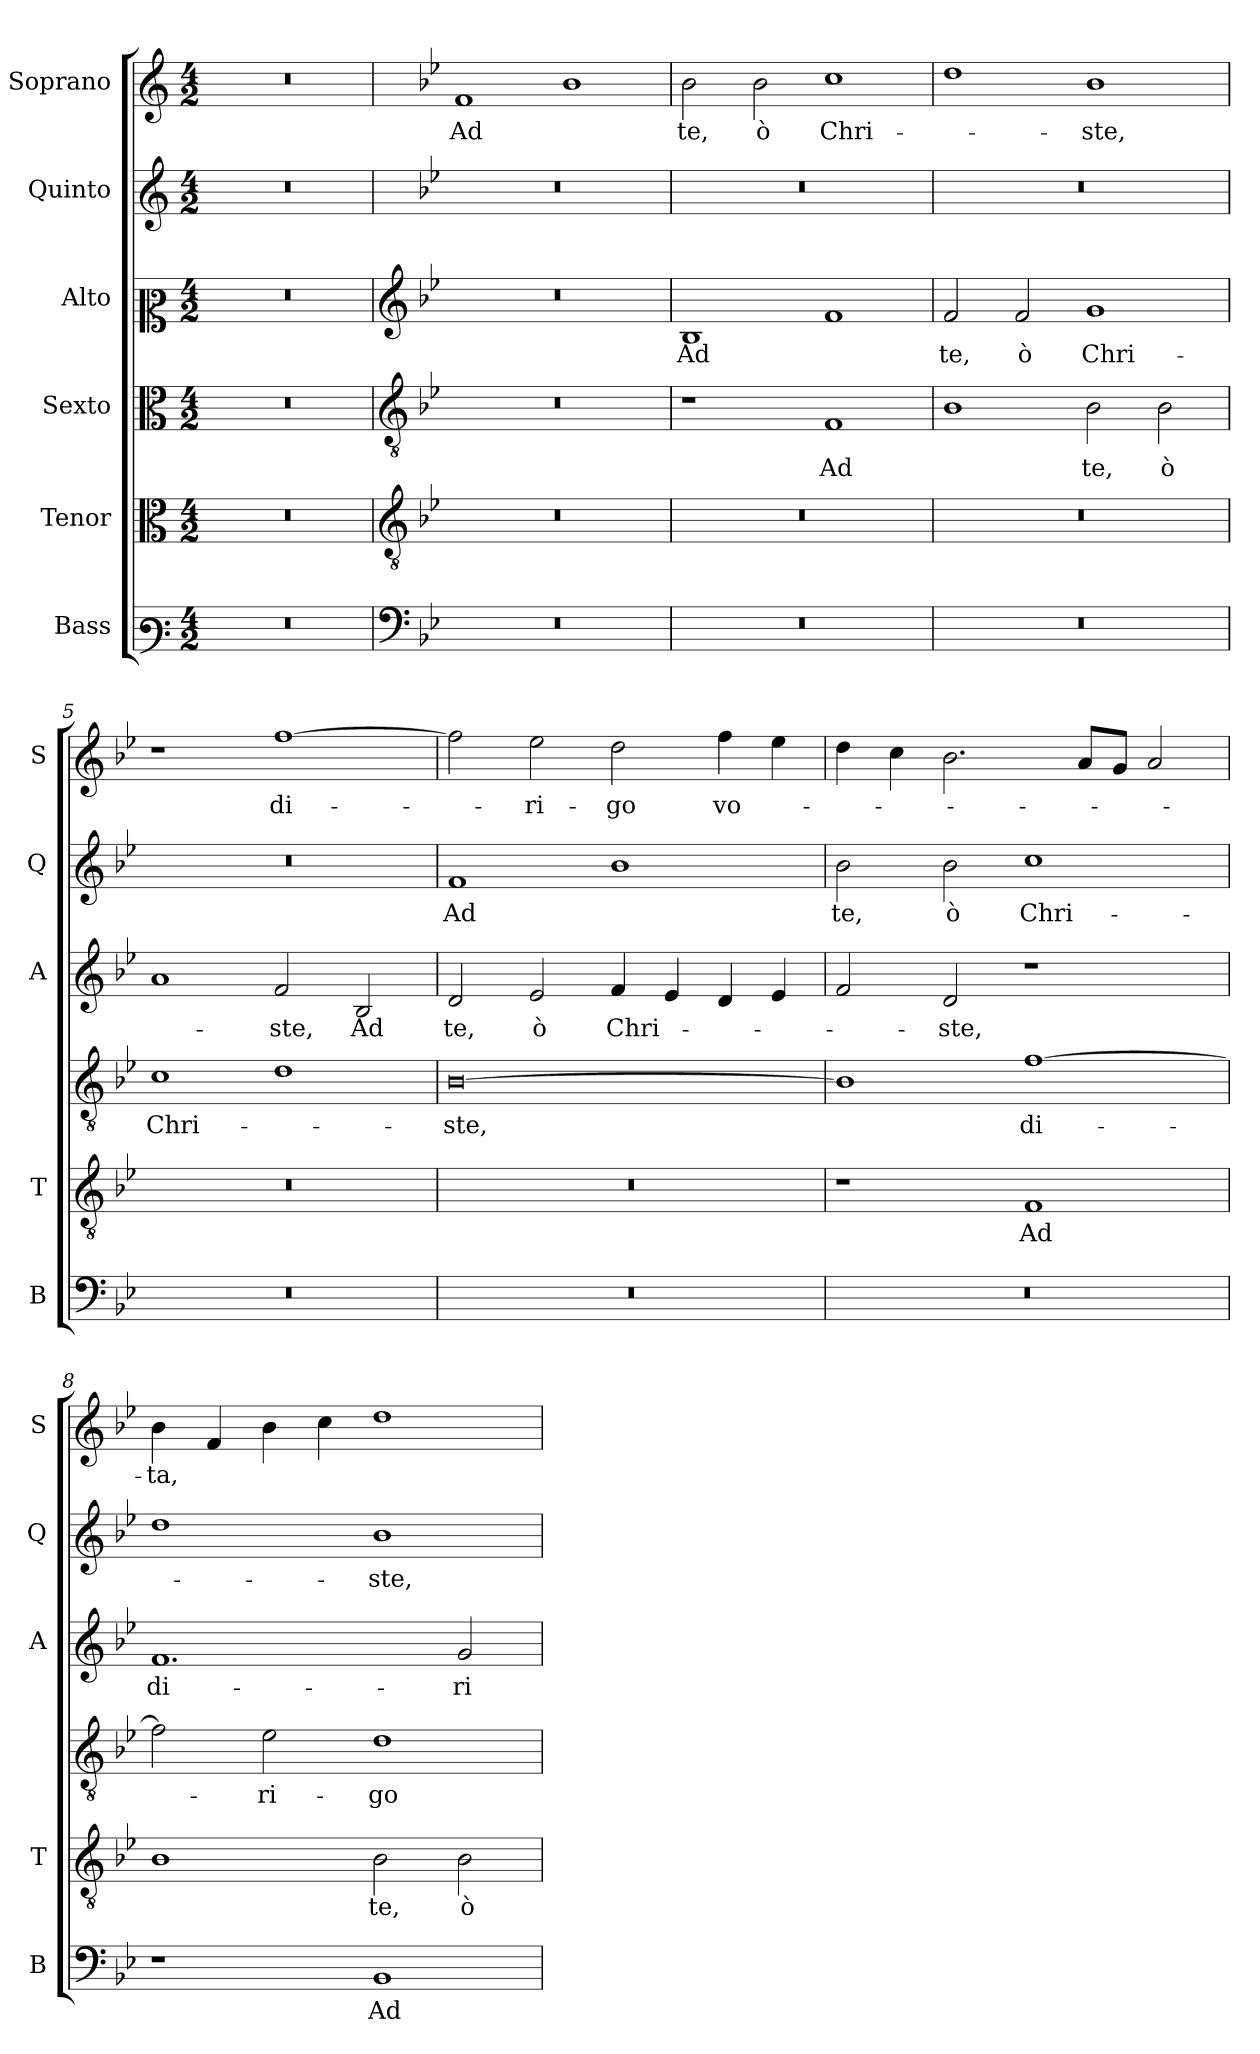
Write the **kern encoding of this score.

**kern	**text	**kern	**text	**kern	**text	**kern	**text	**kern	**text	**kern	**text
*part6	*part6	*part5	*part5	*part4	*part4	*part3	*part3	*part2	*part2	*part1	*part1
*staff6	*staff6	*staff5	*staff5	*staff4	*staff4	*staff3	*staff3	*staff2	*staff2	*staff1	*staff1
*I"Bass	*	*I"Tenor	*	*I"Sexto	*	*I"Alto	*	*I"Quinto	*	*I"Soprano	*
*I'B	*	*I'T	*	*	*	*I'A	*	*I'Q	*	*I'S	*
*clefF3	*	*clefC3	*	*clefC3	*	*clefC2	*	*clefG2	*	*clefG2	*
*k[]	*	*k[]	*	*k[]	*	*k[]	*	*k[]	*	*k[]	*
*C:	*	*C:	*	*C:	*	*C:	*	*C:	*	*C:	*
*M4/2	*	*M4/2	*	*M4/2	*	*M4/2	*	*M4/2	*	*M4/2	*
=1	=1	=1	=1	=1	=1	=1	=1	=1	=1	=1	=1
0r	.	0r	.	0r	.	0r	.	0r	.	0r	.
=2	=2	=2	=2	=2	=2	=2	=2	=2	=2	=2	=2
*clefF4	*	*clefGv2	*	*clefGv2	*	*clefG2	*	*	*	*	*
*k[b-e-]	*	*k[b-e-]	*	*k[b-e-]	*	*k[b-e-]	*	*k[b-e-]	*	*k[b-e-]	*
*B-:	*	*B-:	*	*B-:	*	*B-:	*	*B-:	*	*B-:	*
!	!	!	!	!	!	!	!	!	!	!	!LO:LY:b
0r	.	0r	.	0r	.	0r	.	0r	.	1f	Ad
.	.	.	.	.	.	.	.	.	.	1b-	.
=3	=3	=3	=3	=3	=3	=3	=3	=3	=3	=3	=3
!	!	!	!	!	!	!	!LO:LY:b	!	!	!	!LO:LY:b
0r	.	0r	.	1r	.	1B-	Ad	0r	.	2b-\	te,
!	!	!	!	!	!	!	!	!	!	!	!LO:LY:b
.	.	.	.	.	.	.	.	.	.	2b-\	ò
!	!	!	!	!	!LO:LY:b	!	!	!	!	!	!LO:LY:b
.	.	.	.	1F	Ad	1f	.	.	.	1cc	Chri-
=4	=4	=4	=4	=4	=4	=4	=4	=4	=4	=4	=4
!	!	!	!	!	!	!	!LO:LY:b	!	!	!	!
0r	.	0r	.	1B-	.	2f/	te,	0r	.	1dd	.
!	!	!	!	!	!	!	!LO:LY:b	!	!	!	!
.	.	.	.	.	.	2f/	ò	.	.	.	.
!	!	!	!	!	!LO:LY:b	!	!LO:LY:b	!	!	!	!LO:LY:b
.	.	.	.	2B-\	te,	1g	Chri-	.	.	1b-	-ste,
!	!	!	!	!	!LO:LY:b	!	!	!	!	!	!
.	.	.	.	2B-\	ò	.	.	.	.	.	.
!!LO:LB:g=z
=5	=5	=5	=5	=5	=5	=5	=5	=5	=5	=5	=5
!	!	!	!	!	!LO:LY:b	!	!	!	!	!	!
0r	.	0r	.	1c	Chri-	1a	.	0r	.	1r	.
!	!	!	!	!	!	!	!LO:LY:b	!	!	!	!LO:LY:b
.	.	.	.	1d	.	2f/	-ste,	.	.	[1ff	di-
!	!	!	!	!	!	!	!LO:LY:b	!	!	!	!
.	.	.	.	.	.	2B-/	Ad	.	.	.	.
=6	=6	=6	=6	=6	=6	=6	=6	=6	=6	=6	=6
!	!	!	!	!	!LO:LY:b	!	!LO:LY:b	!	!LO:LY:b	!	!
0r	.	0r	.	[0B-	-ste,	2d/	te,	1f	Ad	2ff\]	.
!	!	!	!	!	!	!	!LO:LY:b	!	!	!	!LO:LY:b
.	.	.	.	.	.	2e-/	ò	.	.	2ee-\	-ri-
!	!	!	!	!	!	!	!LO:LY:b	!	!	!	!LO:LY:b
.	.	.	.	.	.	4f/	Chri-	1b-	.	2dd\	-go
.	.	.	.	.	.	4e-/	.	.	.	.	.
!	!	!	!	!	!	!	!	!	!	!	!LO:LY:b
.	.	.	.	.	.	4d/	.	.	.	4ff\	vo-
.	.	.	.	.	.	4e-/	.	.	.	4ee-\	.
=7	=7	=7	=7	=7	=7	=7	=7	=7	=7	=7	=7
!	!	!	!	!	!	!	!	!	!LO:LY:b	!	!
0r	.	1r	.	1B-]	.	2f/	.	2b-\	te,	4dd\	.
.	.	.	.	.	.	.	.	.	.	4cc\	.
!	!	!	!	!	!	!	!LO:LY:b	!	!LO:LY:b	!	!
.	.	.	.	.	.	2d/	-ste,	2b-\	ò	2.b-\	.
!	!	!	!LO:LY:b	!	!LO:LY:b	!	!	!	!LO:LY:b	!	!
.	.	1F	Ad	[1f	di-	1r	.	1cc	Chri-	.	.
.	.	.	.	.	.	.	.	.	.	8a/L	.
.	.	.	.	.	.	.	.	.	.	8g/J	.
.	.	.	.	.	.	.	.	.	.	2a/	.
=8	=8	=8	=8	=8	=8	=8	=8	=8	=8	=8	=8
!	!	!	!	!	!	!	!LO:LY:b	!	!	!	!LO:LY:b
1r	.	1B-	.	2f\]	.	1.f	di-	1dd	.	4b-\	-ta,
.	.	.	.	.	.	.	.	.	.	4f/	.
!	!	!	!	!	!LO:LY:b	!	!	!	!	!	!
.	.	.	.	2e-\	-ri-	.	.	.	.	4b-\	.
.	.	.	.	.	.	.	.	.	.	4cc\	.
!	!LO:LY:b	!	!LO:LY:b	!	!LO:LY:b	!	!	!	!LO:LY:b	!	!
1BB-	Ad	2B-\	te,	1d	-go	.	.	1b-	-ste,	1dd	.
!	!	!	!LO:LY:b	!	!	!	!LO:LY:b	!	!	!	!
.	.	2B-\	ò	.	.	2g/	-ri-	.	.	.	.
=	=	=	=	=	=	=	=	=	=	=	=
*-	*-	*-	*-	*-	*-	*-	*-	*-	*-	*-	*-
